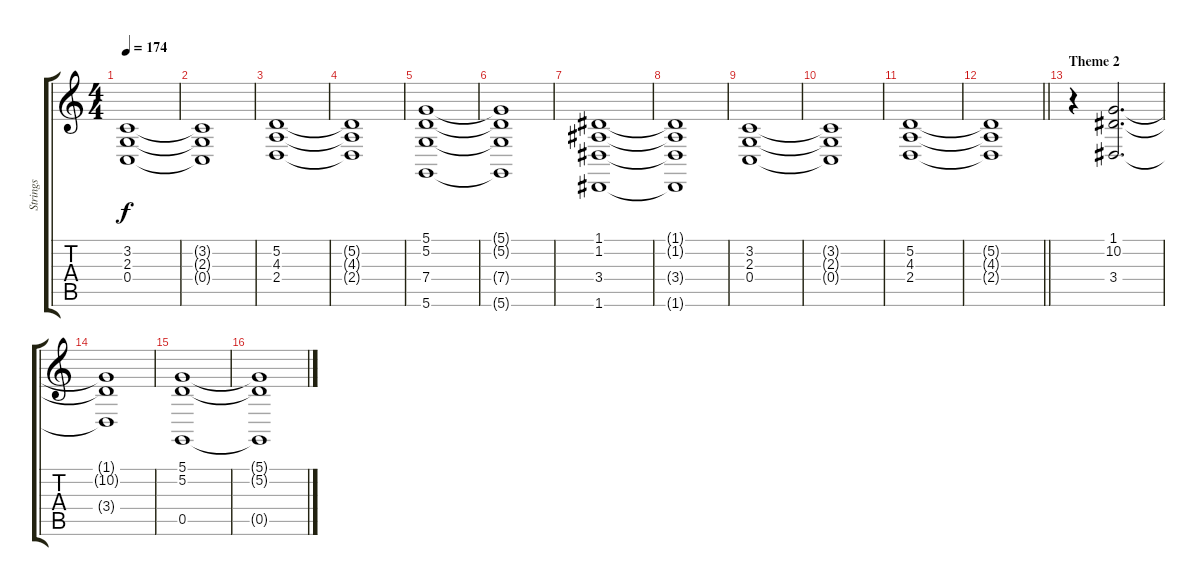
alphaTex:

\track ("Strings" "Strings") {instrument stringensemble1}
\staff {score tabs}
\tuning (D4 A3 F3 C3 G2 D2) {hide}
\ts (4 4)
\tempo 174
\clef g2
\ks c
(3.2 2.3 0.4).1{dy f} |
(3.2{t} 2.3{t} 0.4{t}).1 |
(5.2 4.3 2.4).1 |
(5.2{t} 4.3{t} 2.4{t}).1 |
(5.1 5.2 7.4 5.6).1 |
(5.1{t} 5.2{t} 7.4{t} 5.6{t}).1 |
(1.1 1.2 3.4 1.6).1 |
(1.1{t} 1.2{t} 3.4{t} 1.6{t}).1 |
(3.2 2.3 0.4).1 |
(3.2{t} 2.3{t} 0.4{t}).1 |
(5.2 4.3 2.4).1 |
\barLineRight lightlight
(5.2{t} 4.3{t} 2.4{t}).1 |
\section ("" "Theme 2")
r.4 (1.1 10.2 3.4).2{d} |
(1.1{t} 10.2{t} 3.4{t}).1 |
(5.1 5.2 0.5).1 |
(5.1{t} 5.2{t} 0.5{t}).1
